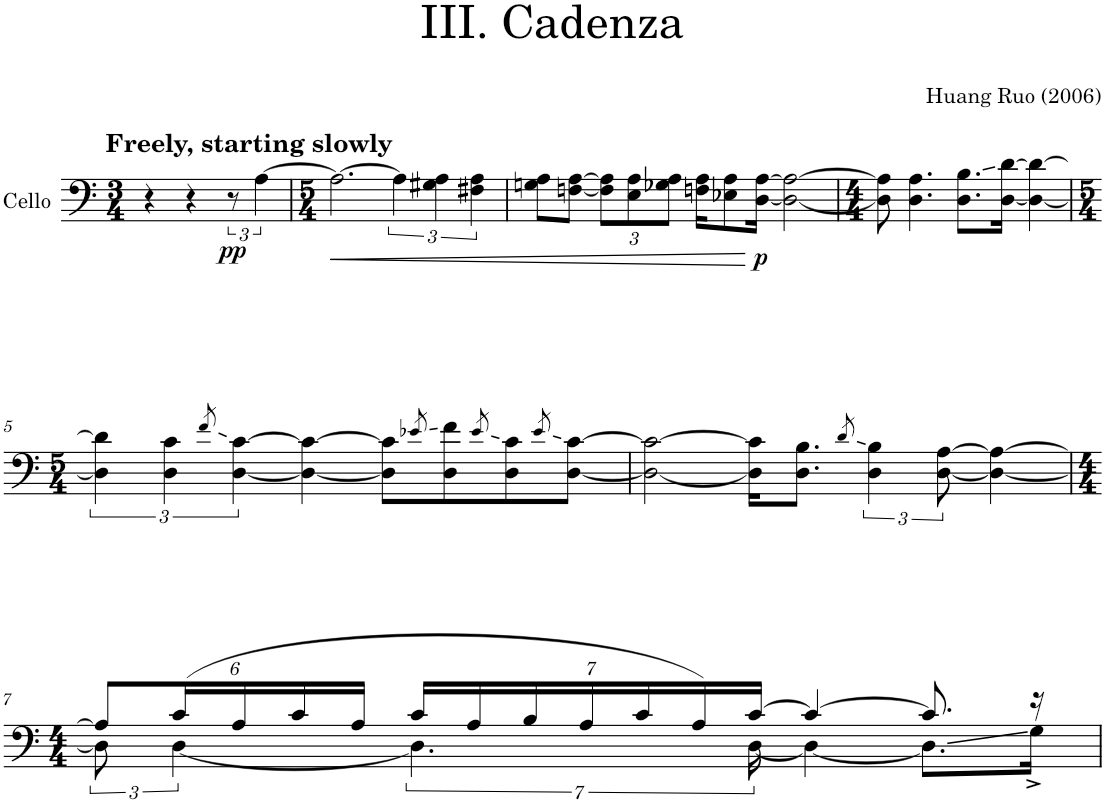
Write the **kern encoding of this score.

**kern	**dynam
*part1	*part1
*staff1	*staff1
*I"Cello	*
*clefF4	*
*k[]	*
*M3/4	*
=1	=1
!LO:TX:a:B:t=Freely, starting slowly	!
4r	.
4r	.
!	!LO:DY:b
12r	pp
[6A\	.
=2	=2
*M5/4	*
!	!LO:HP:b
2.A\_	<
6A\]	.
6G#X\ 6A\	.
6F#X\ 6A\	.
=3	=3
8Gn\ 8A\L	.
[8Fn\ [8A\J	.
*Xbrackettup	*
12F\] 12A\]L	.
12E\ 12A\	.
12G-X\ 12A\J	.
16Fn\ 16A\KL	.
8E-X\ 8A\	.
!	!LO:DY:n=1:b
[16D\ [16A\Jk	[ p
2D\_ 2A\_	.
=4	=4
*M4/4	*
8D\] 8A\]	.
4.D\ 4.A\	.
8.D\ 8.B\L	.
[16D\ [16d\Jk	.
4D\_ 4d\_	.
!!LO:LB:g=z
=5	=5
*M5/4	*
*brackettup	*
6D\] 6d\]	.
6D\ 6c\	.
8qf/	.
[6D\ [6c\	.
4D\_ 4c\_	.
8D\] 8c\]L	.
8qe-X/	.
8D\ 8f\	.
8qe-/	.
8D\ 8c\	.
8qe-/	.
[8D\ [8c\J	.
=6	=6
2D\_ 2c\_	.
16D\] 16c\]KL	.
8.D\ 8.B\J	.
8qd/	.
6D\ 6B\	.
[12D\ [12A\	.
4D\_ 4A\_	.
!!LO:LB:g=z
=7	=7
*M4/4	*
*Xbrackettup	*
*^	*
12A/L]	4D\]	.
(24c/L	.	.
24A/	.	.
24c/	.	.
24A/JJ	.	.
28c/LL	4D\]	.
28A/	.	.
28B/	.	.
28A/	.	.
28c/	.	.
28A/)	.	.
[28c/JJ	.	.
4c/_	4D\_	.
8.c/]	8.D\L]	.
16r	16G^\Jk	.
*v	*v	*
=	=
*-	*-
